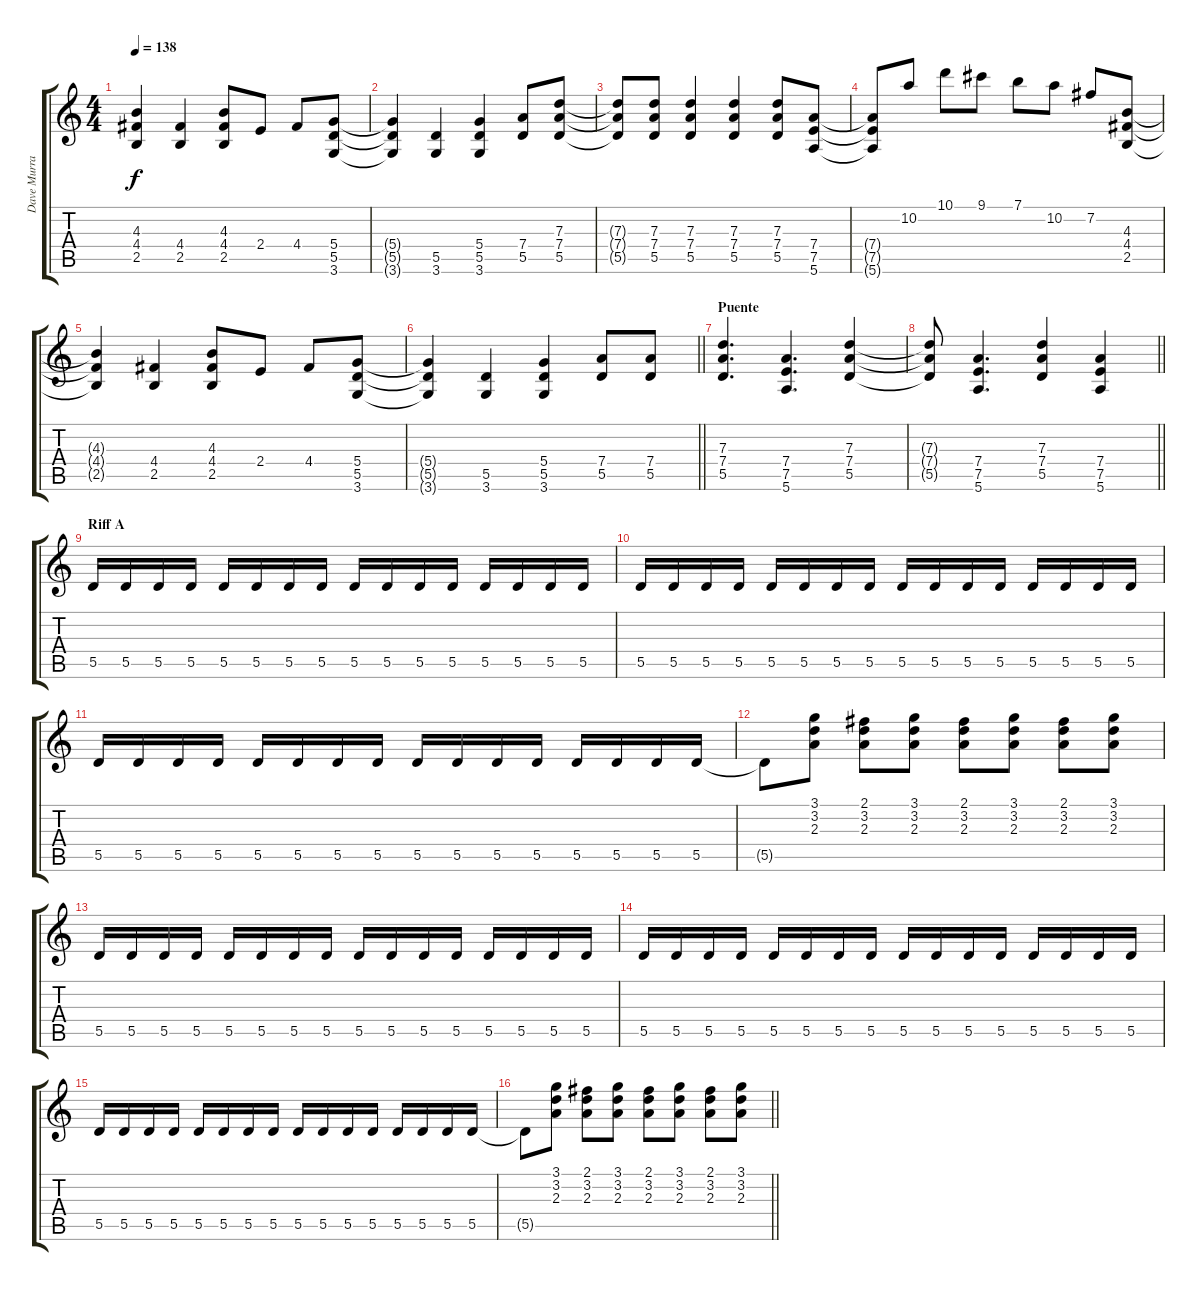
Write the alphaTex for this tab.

\track ("Dave Murray" "Dave Murra") {instrument distortionguitar}
\staff {score tabs}
\tuning (E4 B3 G3 D3 A2 E2) {hide}
\ts (4 4)
\tempo 138
\clef g2
\ks c
(4.3{t} 4.4{t} 2.5{t}).4{dy f} (4.4 2.5).4 (4.3 4.4 2.5).8 2.4.8 4.4.8 (5.4 5.5 3.6).8 |
(5.4{t} 5.5{t} 3.6{t}).4 (5.5 3.6).4 (5.4 5.5 3.6).4 (7.4 5.5).8 (7.3 7.4 5.5).8 |
(7.3{t} 7.4{t} 5.5{t}).8 (7.3 7.4 5.5).8 (7.3 7.4 5.5).4 (7.3 7.4 5.5).4 (7.3 7.4 5.5).8 (7.4 7.5 5.6).8 |
(7.4{t} 7.5{t} 5.6{t}).8 10.2.8 10.1.8 9.1.8 7.1.8 10.2.8 7.2.8 (4.3 4.4 2.5).8 |
(4.3{t} 4.4{t} 2.5{t}).4 (4.4 2.5).4 (4.3 4.4 2.5).8 2.4.8 4.4.8 (5.4 5.5 3.6).8 |
\barLineRight lightlight
(5.4{t} 5.5{t} 3.6{t}).4 (5.5 3.6).4 (5.4 5.5 3.6).4 (7.4 5.5).8 (7.4 5.5).8 |
\section ("" "Puente")
(7.3 7.4 5.5).4{d} (7.4 7.5 5.6).4{d} (7.3 7.4 5.5).4 |
\barLineRight lightlight
(7.3{t} 7.4{t} 5.5{t}).8 (7.4 7.5 5.6).4{d} (7.3 7.4 5.5).4 (7.4 7.5 5.6).4 |
\section ("" "Riff A")
5.5.16 5.5.16 5.5.16 5.5.16 5.5.16 5.5.16 5.5.16 5.5.16 5.5.16 5.5.16 5.5.16 5.5.16 5.5.16 5.5.16 5.5.16 5.5.16 |
5.5.16 5.5.16 5.5.16 5.5.16 5.5.16 5.5.16 5.5.16 5.5.16 5.5.16 5.5.16 5.5.16 5.5.16 5.5.16 5.5.16 5.5.16 5.5.16 |
5.5.16 5.5.16 5.5.16 5.5.16 5.5.16 5.5.16 5.5.16 5.5.16 5.5.16 5.5.16 5.5.16 5.5.16 5.5.16 5.5.16 5.5.16 5.5.16 |
5.5{t}.8 (3.1 3.2 2.3).8 (2.1 3.2 2.3).8 (3.1 3.2 2.3).8 (2.1 3.2 2.3).8 (3.1 3.2 2.3).8 (2.1 3.2 2.3).8 (3.1 3.2 2.3).8 |
5.5.16 5.5.16 5.5.16 5.5.16 5.5.16 5.5.16 5.5.16 5.5.16 5.5.16 5.5.16 5.5.16 5.5.16 5.5.16 5.5.16 5.5.16 5.5.16 |
5.5.16 5.5.16 5.5.16 5.5.16 5.5.16 5.5.16 5.5.16 5.5.16 5.5.16 5.5.16 5.5.16 5.5.16 5.5.16 5.5.16 5.5.16 5.5.16 |
5.5.16 5.5.16 5.5.16 5.5.16 5.5.16 5.5.16 5.5.16 5.5.16 5.5.16 5.5.16 5.5.16 5.5.16 5.5.16 5.5.16 5.5.16 5.5.16 |
\barLineRight lightlight
5.5{t}.8 (3.1 3.2 2.3).8 (2.1 3.2 2.3).8 (3.1 3.2 2.3).8 (2.1 3.2 2.3).8 (3.1 3.2 2.3).8 (2.1 3.2 2.3).8 (3.1 3.2 2.3).8
